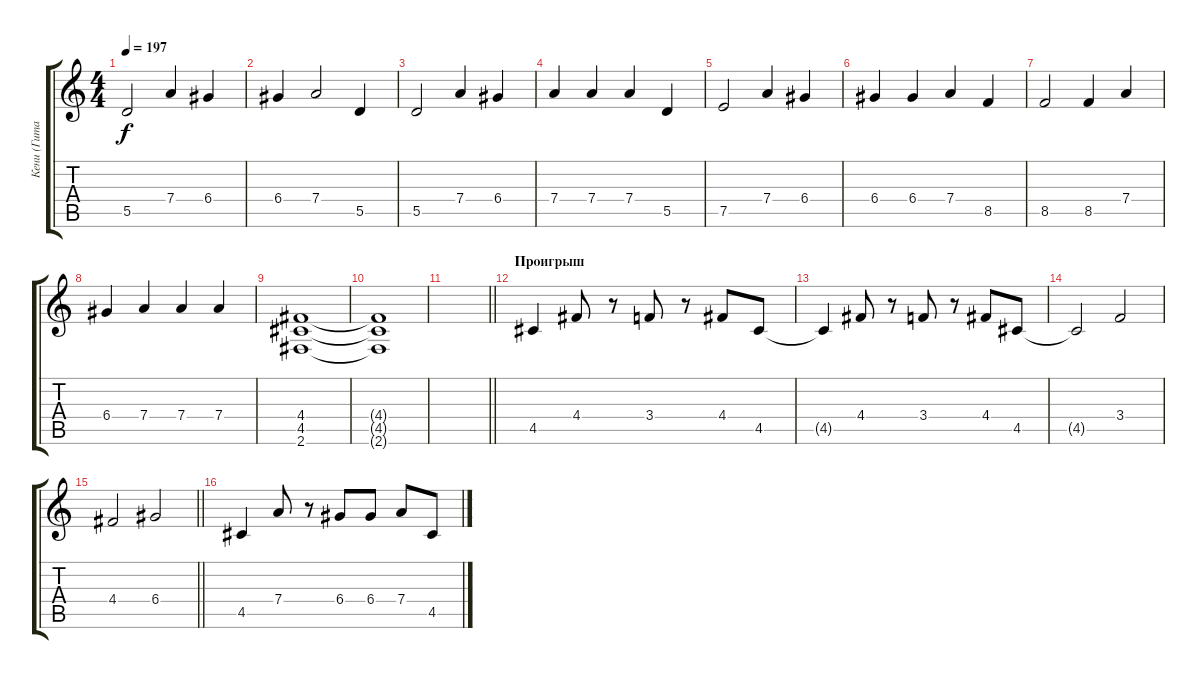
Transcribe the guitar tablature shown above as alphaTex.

\track ("Кени (Гитара)" "Кени (Гита") {instrument overdrivenguitar}
\staff {score tabs}
\tuning (E4 B3 G3 D3 A2 E2) {hide}
\ts (4 4)
\tempo 197
\clef g2
\ks c
5.5.2{dy f} 7.4.4 6.4.4 |
6.4.4 7.4.2 5.5.4 |
5.5.2 7.4.4 6.4.4 |
7.4.4 7.4.4 7.4.4 5.5.4 |
7.5.2 7.4.4 6.4.4 |
6.4.4 6.4.4 7.4.4 8.5.4 |
8.5.2 8.5.4 7.4.4 |
6.4.4 7.4.4 7.4.4 7.4.4 |
(4.4 4.5 2.6).1{instrument overdrivenguitar} |
(4.4{t} 4.5{t} 2.6{t}).1 |
\barLineRight lightlight
|
\section ("" "Проигрыш")
4.5.4 4.4.8 r.8 3.4.8 r.8 4.4.8 4.5.8 |
4.5{t}.4 4.4.8 r.8 3.4.8 r.8 4.4.8 4.5.8 |
4.5{t}.2 3.4.2 |
\barLineRight lightlight
4.4.2 6.4.2 |
\section ("" "")
4.5.4 7.4.8 r.8 6.4.8 6.4.8 7.4.8 4.5.8
